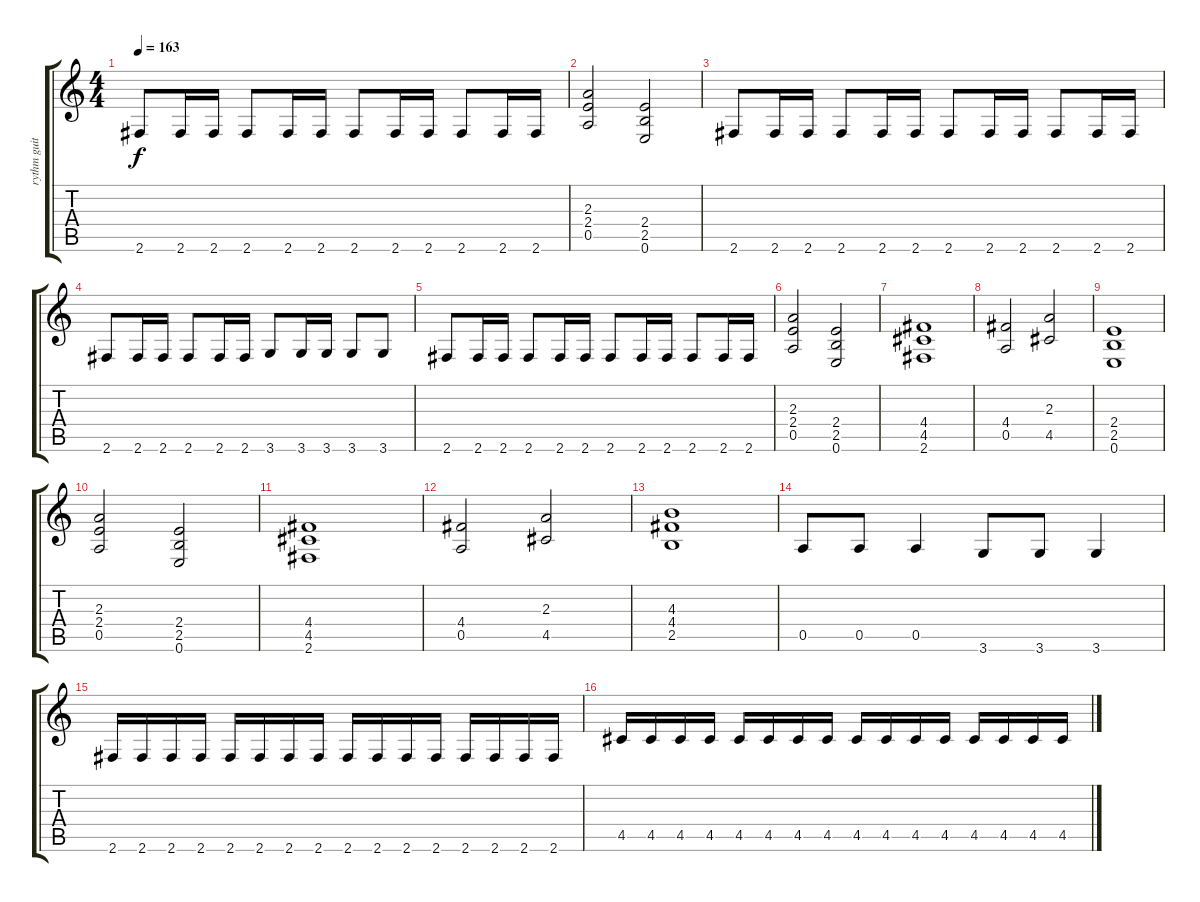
\track ("rythm guitar" "rythm guit") {instrument distortionguitar}
\staff {score tabs}
\tuning (E4 B3 G3 D3 A2 E2) {hide}
\ts (4 4)
\tempo 163
\clef g2
\ks c
2.6.8{dy f} 2.6.16 2.6.16 2.6.8 2.6.16 2.6.16 2.6.8 2.6.16 2.6.16 2.6.8 2.6.16 2.6.16 |
(2.3 2.4 0.5).2 (2.4 2.5 0.6).2 |
2.6.8 2.6.16 2.6.16 2.6.8 2.6.16 2.6.16 2.6.8 2.6.16 2.6.16 2.6.8 2.6.16 2.6.16 |
2.6.8 2.6.16 2.6.16 2.6.8 2.6.16 2.6.16 3.6.8 3.6.16 3.6.16 3.6.8 3.6.8 |
2.6.8 2.6.16 2.6.16 2.6.8 2.6.16 2.6.16 2.6.8 2.6.16 2.6.16 2.6.8 2.6.16 2.6.16 |
(2.3 2.4 0.5).2 (2.4 2.5 0.6).2 |
(4.4 4.5 2.6).1 |
(4.4 0.5).2 (2.3 4.5).2 |
(2.4 2.5 0.6).1 |
(2.3 2.4 0.5).2 (2.4 2.5 0.6).2 |
(4.4 4.5 2.6).1 |
(4.4 0.5).2 (2.3 4.5).2 |
(4.3 4.4 2.5).1 |
0.5.8 0.5.8 0.5.4 3.6.8 3.6.8 3.6.4 |
2.6.16 2.6.16 2.6.16 2.6.16 2.6.16 2.6.16 2.6.16 2.6.16 2.6.16 2.6.16 2.6.16 2.6.16 2.6.16 2.6.16 2.6.16 2.6.16 |
4.5.16 4.5.16 4.5.16 4.5.16 4.5.16 4.5.16 4.5.16 4.5.16 4.5.16 4.5.16 4.5.16 4.5.16 4.5.16 4.5.16 4.5.16 4.5.16
